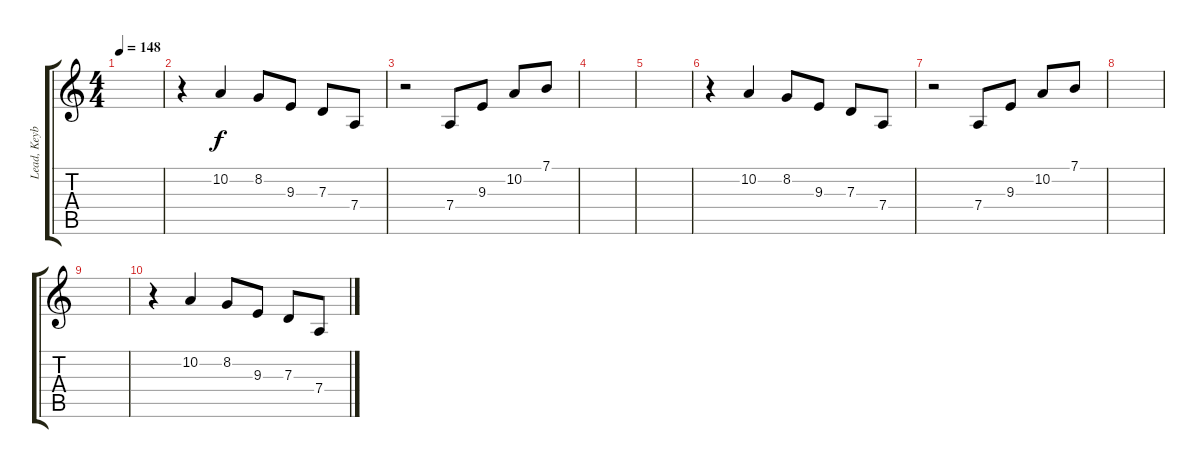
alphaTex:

\track ("Lead, Keyboard" "Lead, Keyb") {instrument acousticgrandpiano}
\staff {score tabs}
\tuning (E4 B3 G3 D3 A2 E2) {hide}
\ts (4 4)
\tempo 148
\clef g2
\ks c
|
r.4 10.2.4 8.2.8 9.3.8 7.3.8 7.4.8 |
r.2 7.4.8 9.3.8 10.2.8 7.1.8 |
|
|
r.4 10.2.4 8.2.8 9.3.8 7.3.8 7.4.8 |
r.2 7.4.8 9.3.8 10.2.8 7.1.8 |
|
|
r.4 10.2.4 8.2.8 9.3.8 7.3.8 7.4.8
